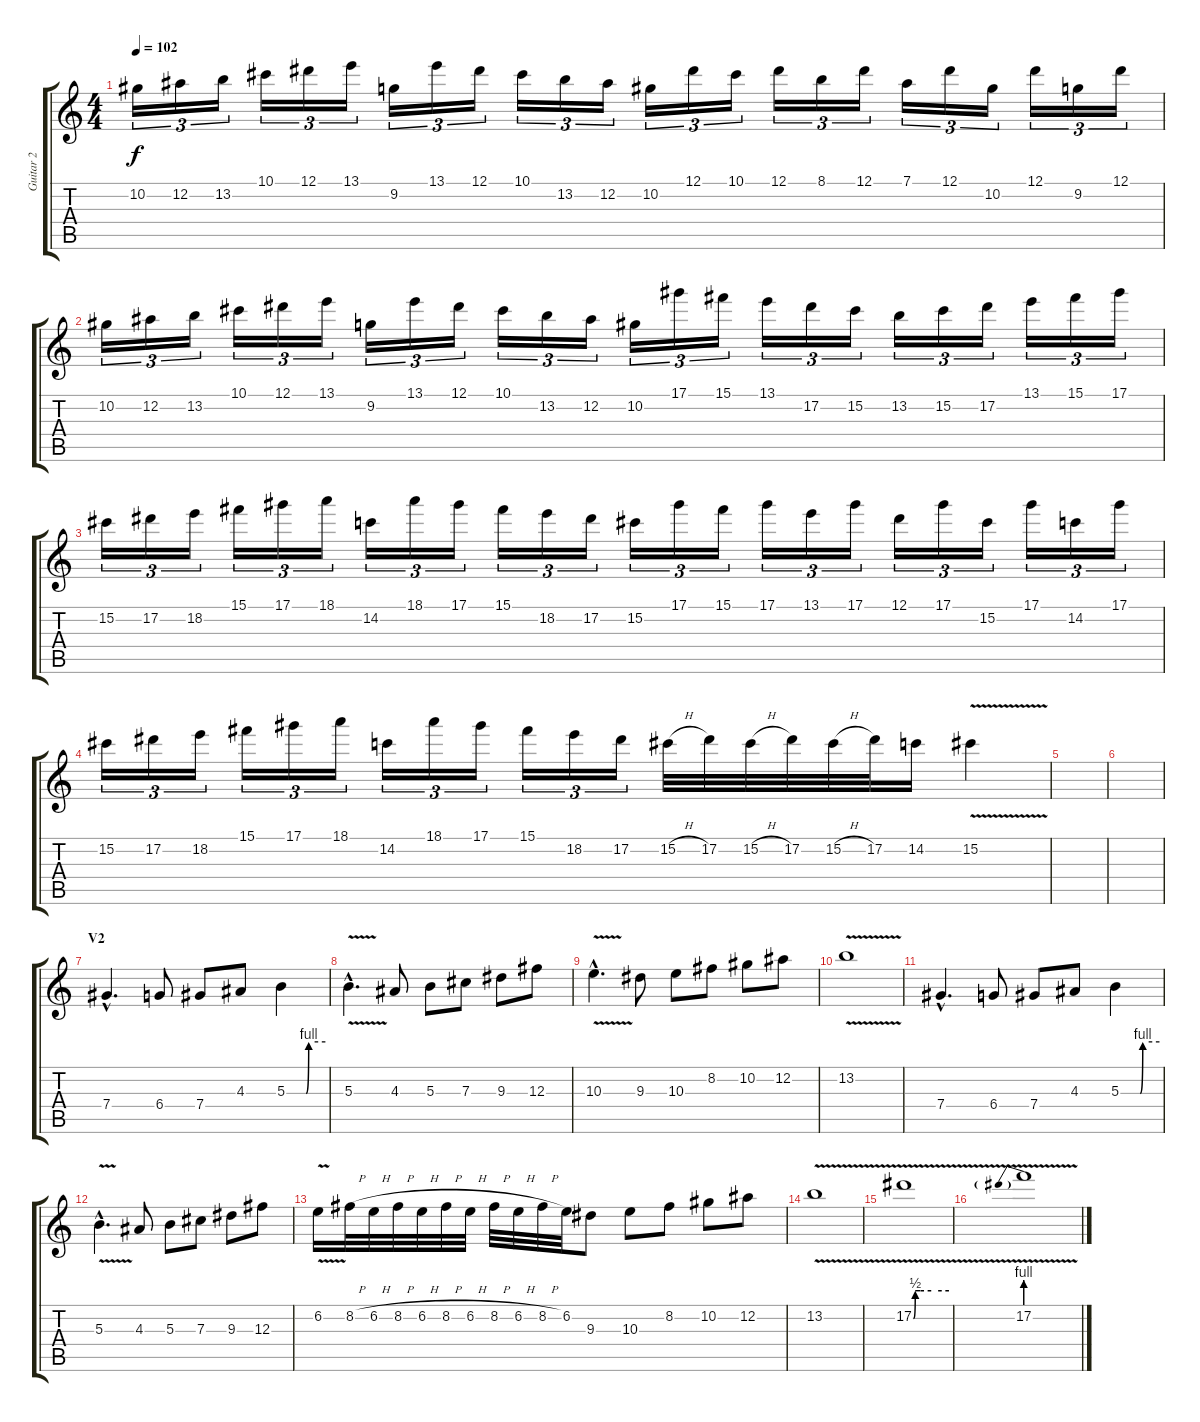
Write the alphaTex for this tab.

\track ("Guitar 2" "Guitar 2") {instrument overdrivenguitar}
\staff {score tabs}
\tuning (Eb4 Bb3 Gb3 Db3 Ab2 Eb2) {hide}
\ts (4 4)
\tempo 102
\clef g2
\ks c
10.2.16{tu (3 2) dy f} 12.2.16{tu (3 2)} 13.2.16{tu (3 2)} 10.1.16{tu (3 2)} 12.1.16{tu (3 2)} 13.1.16{tu (3 2)} 9.2.16{tu (3 2)} 13.1.16{tu (3 2)} 12.1.16{tu (3 2)} 10.1.16{tu (3 2)} 13.2.16{tu (3 2)} 12.2.16{tu (3 2)} 10.2.16{tu (3 2)} 12.1.16{tu (3 2)} 10.1.16{tu (3 2)} 12.1.16{tu (3 2)} 8.1.16{tu (3 2)} 12.1.16{tu (3 2)} 7.1.16{tu (3 2)} 12.1.16{tu (3 2)} 10.2.16{tu (3 2)} 12.1.16{tu (3 2)} 9.2.16{tu (3 2)} 12.1.16{tu (3 2)} |
10.2.16{tu (3 2)} 12.2.16{tu (3 2)} 13.2.16{tu (3 2)} 10.1.16{tu (3 2)} 12.1.16{tu (3 2)} 13.1.16{tu (3 2)} 9.2.16{tu (3 2)} 13.1.16{tu (3 2)} 12.1.16{tu (3 2)} 10.1.16{tu (3 2)} 13.2.16{tu (3 2)} 12.2.16{tu (3 2)} 10.2.16{tu (3 2)} 17.1.16{tu (3 2)} 15.1.16{tu (3 2)} 13.1.16{tu (3 2)} 17.2.16{tu (3 2)} 15.2.16{tu (3 2)} 13.2.16{tu (3 2)} 15.2.16{tu (3 2)} 17.2.16{tu (3 2)} 13.1.16{tu (3 2)} 15.1.16{tu (3 2)} 17.1.16{tu (3 2)} |
15.2.16{tu (3 2)} 17.2.16{tu (3 2)} 18.2.16{tu (3 2)} 15.1.16{tu (3 2)} 17.1.16{tu (3 2)} 18.1.16{tu (3 2)} 14.2.16{tu (3 2)} 18.1.16{tu (3 2)} 17.1.16{tu (3 2)} 15.1.16{tu (3 2)} 18.2.16{tu (3 2)} 17.2.16{tu (3 2)} 15.2.16{tu (3 2)} 17.1.16{tu (3 2)} 15.1.16{tu (3 2)} 17.1.16{tu (3 2)} 13.1.16{tu (3 2)} 17.1.16{tu (3 2)} 12.1.16{tu (3 2)} 17.1.16{tu (3 2)} 15.2.16{tu (3 2)} 17.1.16{tu (3 2)} 14.2.16{tu (3 2)} 17.1.16{tu (3 2)} |
15.2.16{tu (3 2)} 17.2.16{tu (3 2)} 18.2.16{tu (3 2)} 15.1.16{tu (3 2)} 17.1.16{tu (3 2)} 18.1.16{tu (3 2)} 14.2.16{tu (3 2)} 18.1.16{tu (3 2)} 17.1.16{tu (3 2)} 15.1.16{tu (3 2)} 18.2.16{tu (3 2)} 17.2.16{tu (3 2)} 15.2{h}.32 17.2.32 15.2{h}.32 17.2.32 15.2{h}.32 17.2.32 14.2.16 15.2{v}.4 |
|
|
\section ("" "V2")
7.4{hac}.4{d} 6.4.8 7.4.8 4.3.8 5.3{be (custom 0 0 30 0 34 4 60 4)}.4 |
5.3{v hac}.4{d} 4.3.8 5.3.8 7.3.8 9.3.8 12.3.8 |
10.3{v hac}.4{d} 9.3.8 10.3.8 8.2.8 10.2.8 12.2.8 |
13.2{v}.1 |
7.4{hac}.4{d} 6.4.8 7.4.8 4.3.8 5.3{be (custom 0 0 30 0 34 4 60 4)}.4 |
5.3{v hac}.4{d} 4.3.8 5.3.8 7.3.8 9.3.8 12.3.8 |
6.2{v}.16 8.2{h}.32 6.2{h}.32 8.2{h}.32 6.2{h}.32 8.2{h}.32 6.2{h}.32 8.2{h}.32 6.2{h}.32 8.2{h}.32 6.2.32 9.3.8 10.3.8 8.2.8 10.2.8 12.2.8 |
13.2{v}.1 |
17.2{be (custom 0 0 3 2 11 2 30 2 60 2) v}.1 |
17.2{be (prebend 0 4 60 4) v}.1
